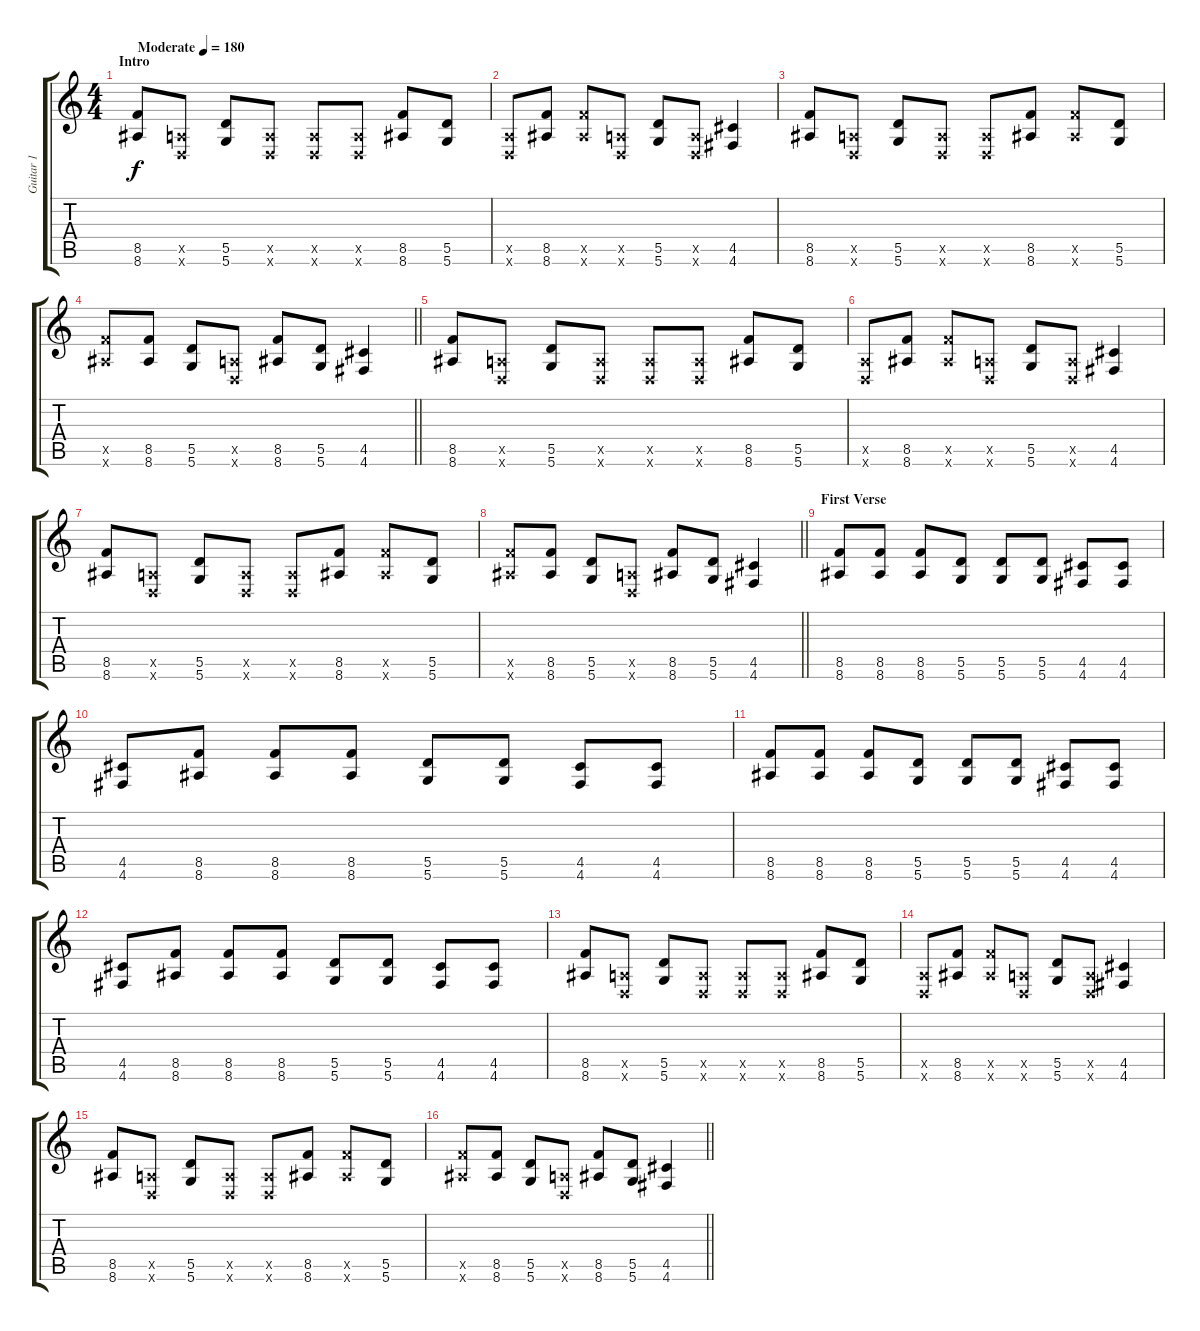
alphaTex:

\track ("Guitar 1" "Guitar 1") {instrument distortionguitar}
\staff {score tabs}
\tuning (E4 B3 G3 D3 A2 D2) {hide}
\ts (4 4)
\section ("" "Intro")
\tempo (180 "Moderate")
\clef g2
\ks c
(8.5 8.6).8{dy f instrument distortionguitar} (0.5{x} 0.6{x}).8 (5.5 5.6).8 (0.5{x} 0.6{x}).8 (0.5{x} 0.6{x}).8 (0.5{x} 0.6{x}).8 (8.5 8.6).8 (5.5 5.6).8 |
(0.5{x} 0.6{x}).8 (8.5 8.6).8 (8.5{x} 8.6{x}).8 (0.5{x} 0.6{x}).8 (5.5 5.6).8 (0.5{x} 0.6{x}).8 (4.5 4.6).4 |
(8.5 8.6).8 (0.5{x} 0.6{x}).8 (5.5 5.6).8 (0.5{x} 0.6{x}).8 (0.5{x} 0.6{x}).8 (8.5 8.6).8 (8.5{x} 8.6{x}).8 (5.5 5.6).8 |
\barLineRight lightlight
(8.5{x} 8.6{x}).8 (8.5 8.6).8 (5.5 5.6).8 (0.5{x} 0.6{x}).8 (8.5 8.6).8 (5.5 5.6).8 (4.5 4.6).4 |
(8.5 8.6).8 (0.5{x} 0.6{x}).8 (5.5 5.6).8 (0.5{x} 0.6{x}).8 (0.5{x} 0.6{x}).8 (0.5{x} 0.6{x}).8 (8.5 8.6).8 (5.5 5.6).8 |
(0.5{x} 0.6{x}).8 (8.5 8.6).8 (8.5{x} 8.6{x}).8 (0.5{x} 0.6{x}).8 (5.5 5.6).8 (0.5{x} 0.6{x}).8 (4.5 4.6).4 |
(8.5 8.6).8 (0.5{x} 0.6{x}).8 (5.5 5.6).8 (0.5{x} 0.6{x}).8 (0.5{x} 0.6{x}).8 (8.5 8.6).8 (8.5{x} 8.6{x}).8 (5.5 5.6).8 |
\barLineRight lightlight
(8.5{x} 8.6{x}).8 (8.5 8.6).8 (5.5 5.6).8 (0.5{x} 0.6{x}).8 (8.5 8.6).8 (5.5 5.6).8 (4.5 4.6).4 |
\section ("" "First Verse")
(8.5 8.6).8 (8.5 8.6).8 (8.5 8.6).8 (5.5 5.6).8 (5.5 5.6).8 (5.5 5.6).8 (4.5 4.6).8 (4.5 4.6).8 |
(4.5 4.6).8 (8.5 8.6).8 (8.5 8.6).8 (8.5 8.6).8 (5.5 5.6).8 (5.5 5.6).8 (4.5 4.6).8 (4.5 4.6).8 |
(8.5 8.6).8 (8.5 8.6).8 (8.5 8.6).8 (5.5 5.6).8 (5.5 5.6).8 (5.5 5.6).8 (4.5 4.6).8 (4.5 4.6).8 |
(4.5 4.6).8 (8.5 8.6).8 (8.5 8.6).8 (8.5 8.6).8 (5.5 5.6).8 (5.5 5.6).8 (4.5 4.6).8 (4.5 4.6).8 |
(8.5 8.6).8 (0.5{x} 0.6{x}).8 (5.5 5.6).8 (0.5{x} 0.6{x}).8 (0.5{x} 0.6{x}).8 (0.5{x} 0.6{x}).8 (8.5 8.6).8 (5.5 5.6).8 |
(0.5{x} 0.6{x}).8 (8.5 8.6).8 (8.5{x} 8.6{x}).8 (0.5{x} 0.6{x}).8 (5.5 5.6).8 (0.5{x} 0.6{x}).8 (4.5 4.6).4 |
(8.5 8.6).8 (0.5{x} 0.6{x}).8 (5.5 5.6).8 (0.5{x} 0.6{x}).8 (0.5{x} 0.6{x}).8 (8.5 8.6).8 (8.5{x} 8.6{x}).8 (5.5 5.6).8 |
\barLineRight lightlight
(8.5{x} 8.6{x}).8 (8.5 8.6).8 (5.5 5.6).8 (0.5{x} 0.6{x}).8 (8.5 8.6).8 (5.5 5.6).8 (4.5 4.6).4
